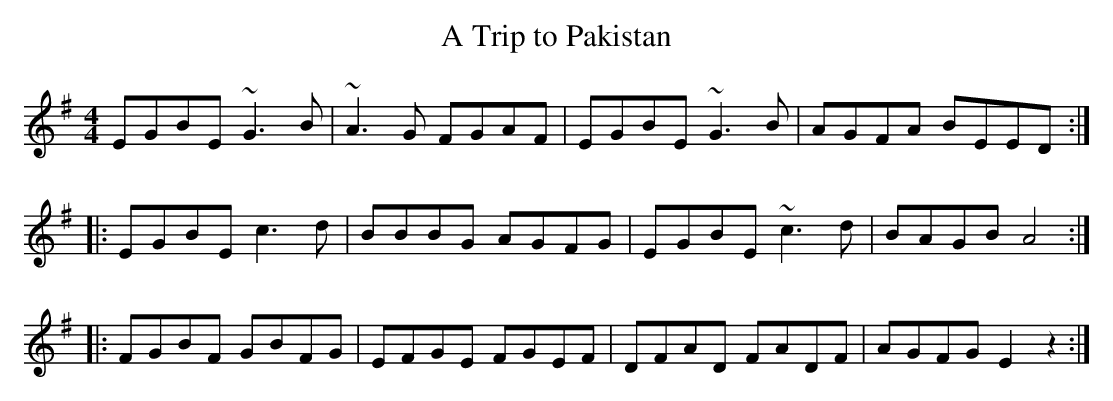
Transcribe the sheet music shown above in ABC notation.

X:1
T:A Trip to Pakistan
M:4/4
L:1/8
K:EMin
EGBE ~G3B|~A3G FGAF|EGBE ~G3B|AGFA BEED::
EGBE c3d|BBBG AGFG|EGBE ~c3d|BAGB A4::
FGBF GBFG|EFGE FGEF|DFAD FADF|AGFG E2z2:|
